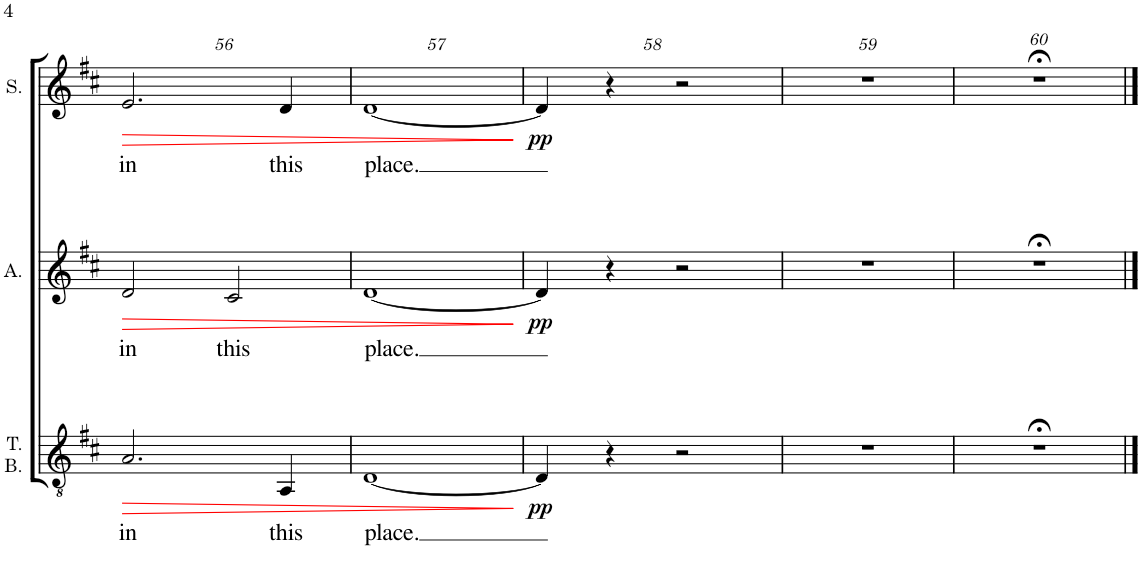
**kern	**kern	**dynam	**kern	**text	**dynam	**kern	**text	**dynam	**kern	**text	**dynam
*part4	*part4	*part4	*part3	*part3	*part3	*part2	*part2	*part2	*part1	*part1	*part1
*staff5	*staff4	*staff4/5	*staff3	*staff3	*staff3	*staff2	*staff2	*staff2	*staff1	*staff1	*staff1
*I"Piano	*	*	*I"Tenor  en Bas	*	*	*I"Alto	*	*	*I"Soprano	*	*
*I'Pno.	*	*	*I'T. B.	*	*	*I'A.	*	*	*I'S.	*	*
!!LO:PB:g=z
*clefF4	*clefG2	*	*clefGv2	*	*	*clefG2	*	*	*clefG2	*	*
*k[f#c#]	*k[f#c#]	*	*k[f#c#]	*	*	*k[f#c#]	*	*	*k[f#c#]	*	*
*M4/4	*M4/4	*	*M4/4	*	*	*M4/4	*	*	*M4/4	*	*
=56	=56	=56	=56	=56	=56	=56	=56	=56	=56	=56	=56
!	!	!	!	!LO:LY:b	!LO:HP:b	!	!LO:LY:b	!LO:HP:b	!	!LO:LY:b	!LO:HP:b
1r	1r	.	2.A/	in	>	2d/	in	>	2.e/	in	>
!	!	!	!	!	!	!	!LO:LY:b	!	!	!	!
.	.	.	.	.	.	2c#/	this	.	.	.	.
!	!	!	!	!LO:LY:b	!	!	!	!	!	!LO:LY:b	!
.	.	.	4AA/	this	.	.	.	.	4d/	this	.
=57	=57	=57	=57	=57	=57	=57	=57	=57	=57	=57	=57
!	!	!	!	!LO:LY:b	!	!	!LO:LY:b	!	!	!LO:LY:b	!
1r	1r	.	[1D	place.	.	[1d	place.	.	[1d	place.	.
.	.	.	.	.	]	.	.	]	.	.	]
=58	=58	=58	=58	=58	=58	=58	=58	=58	=58	=58	=58
*	*^	*	*	*	*	*	*	*	*	*	*
!	!	!	!LO:DY:b=2	!	!	!	!	!	!	!	!	!
!	!	!	!LO:DY:n=1:b	!	!	!	!	!	!	!	!	!
!	!	!	!LO:DY:n=2:b	!	!	!	!	!	!	!	!	!
!	!	!	!LO:DY:n=3:b	!	!	!LO:DY:b	!	!	!LO:DY:b	!	!	!LO:DY:b
4D	2a	2d 2f#	pp pp pp pp	4D/]	.	pp	4d/]	.	pp	4d/]	.	pp
4C#	.	.	.	4r	.	.	4r	.	.	4r	.	.
4BB	4.b	2d 2f#	.	2r	.	.	2r	.	.	2r	.	.
4AA	.	.	.	.	.	.	.	.	.	.	.	.
.	8cc#	.	.	.	.	.	.	.	.	.	.	.
=59	=59	=59	=59	=59	=59	=59	=59	=59	=59	=59	=59	=59
2GG	2d 2dd	4a 4cc#	.	1r	.	.	1r	.	.	1r	.	.
.	.	4g 4b	.	.	.	.	.	.	.	.	.	.
2G	4.dd	2g 2b	.	.	.	.	.	.	.	.	.	.
.	8ee	.	.	.	.	.	.	.	.	.	.	.
*	*v	*v	*	*	*	*	*	*	*	*	*	*
=60	=60	=60	=60	=60	=60	=60	=60	=60	=60	=60	=60
1D;< 1A;< 1d;<	1f#;< 1dd;< 1ff#;<	.	1r;<	.	.	1r;<	.	.	1r;<	.	.
==	==	==	==	==	==	==	==	==	==	==	==
*-	*-	*-	*-	*-	*-	*-	*-	*-	*-	*-	*-
